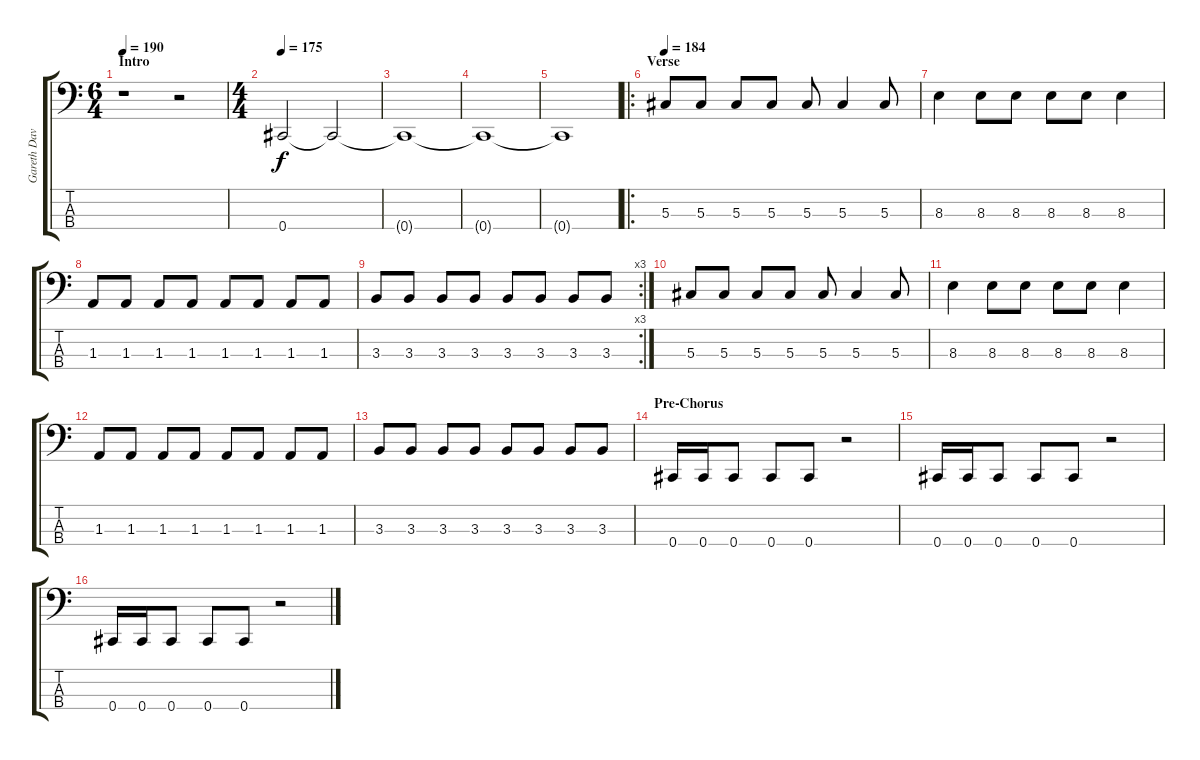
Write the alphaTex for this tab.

\track ("Gareth Davies" "Gareth Dav") {instrument electricbasspick}
\staff {score tabs}
\tuning (Gb2 Db2 Ab1 Db1) {hide}
\ts (6 4)
\section ("" "Intro")
\tempo 190
\clef f4
\ks c
r.1{dy f instrument electricbasspick} r.2 |
\ts (4 4)
\tempo 175
0.4.2 0.4{t}.2 |
0.4{t}.1 |
0.4{t}.1 |
0.4{t}.1 |
\ro
\section ("" "Verse")
\tempo 184
5.3.8 5.3.8 5.3.8 5.3.8 5.3.8 5.3.4 5.3.8 |
8.3.4 8.3.8 8.3.8 8.3.8 8.3.8 8.3.4 |
1.3.8 1.3.8 1.3.8 1.3.8 1.3.8 1.3.8 1.3.8 1.3.8 |
\rc 3
3.3.8 3.3.8 3.3.8 3.3.8 3.3.8 3.3.8 3.3.8 3.3.8 |
5.3.8 5.3.8 5.3.8 5.3.8 5.3.8 5.3.4 5.3.8 |
8.3.4 8.3.8 8.3.8 8.3.8 8.3.8 8.3.4 |
1.3.8 1.3.8 1.3.8 1.3.8 1.3.8 1.3.8 1.3.8 1.3.8 |
3.3.8 3.3.8 3.3.8 3.3.8 3.3.8 3.3.8 3.3.8 3.3.8 |
\section ("" "Pre-Chorus")
0.4.16 0.4.16 0.4.8 0.4.8 0.4.8 r.2 |
0.4.16 0.4.16 0.4.8 0.4.8 0.4.8 r.2 |
0.4.16 0.4.16 0.4.8 0.4.8 0.4.8 r.2
